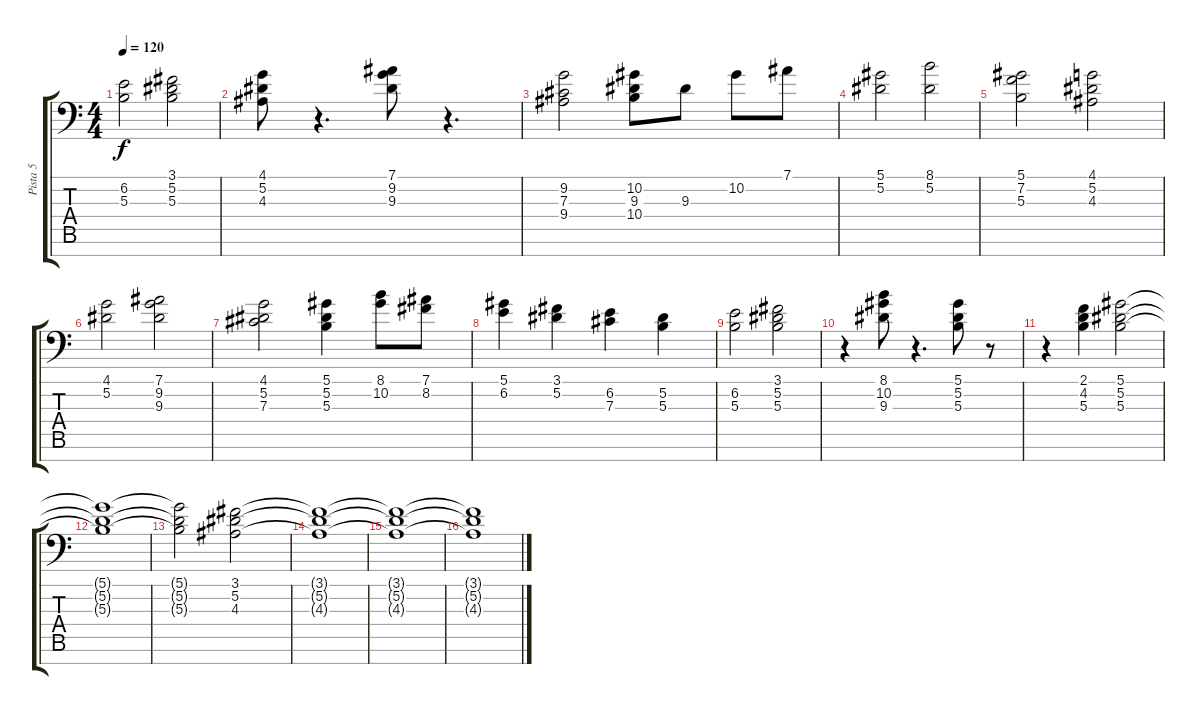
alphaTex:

\track ("Pista 5" "Pista 5") {instrument synthstrings1}
\staff {score tabs}
\tuning (Eb4 Bb3 Gb3 Db3 Ab2 Eb2 Bb1) {hide}
\ts (4 4)
\tempo 120
\clef f4
\ks c
(6.2 5.3).2{dy f} (3.1 5.2 5.3).2 |
(4.1 5.2 4.3).8 r.4{d} (7.1 9.2 9.3).8 r.4{d} |
(9.2 7.3 9.4).2 (10.2 9.3 10.4).8 9.3.8 10.2.8 7.1.8 |
(5.1 5.2).2 (8.1 5.2).2 |
(5.1 7.2 5.3).2 (4.1 5.2 4.3).2 |
(4.1 5.2).2 (7.1 9.2 9.3).2 |
(4.1 5.2 7.3).2 (5.1 5.2 5.3).4 (8.1 10.2).8 (7.1 8.2).8 |
(5.1 6.2).4 (3.1 5.2).4 (6.2 7.3).4 (5.2 5.3).4 |
(6.2 5.3).2 (3.1 5.2 5.3).2 |
r.4 (8.1 10.2 9.3).8 r.4{d} (5.1 5.2 5.3).8 r.8 |
r.4 (2.1 4.2 5.3).4 (5.1 5.2 5.3).2 |
(5.1{t} 5.2{t} 5.3{t}).1 |
(5.1{t} 5.2{t} 5.3{t}).2 (3.1 5.2 4.3).2 |
(3.1{t} 5.2{t} 4.3{t}).1 |
(3.1{t} 5.2{t} 4.3{t}).1 |
(3.1{t} 5.2{t} 4.3{t}).1
